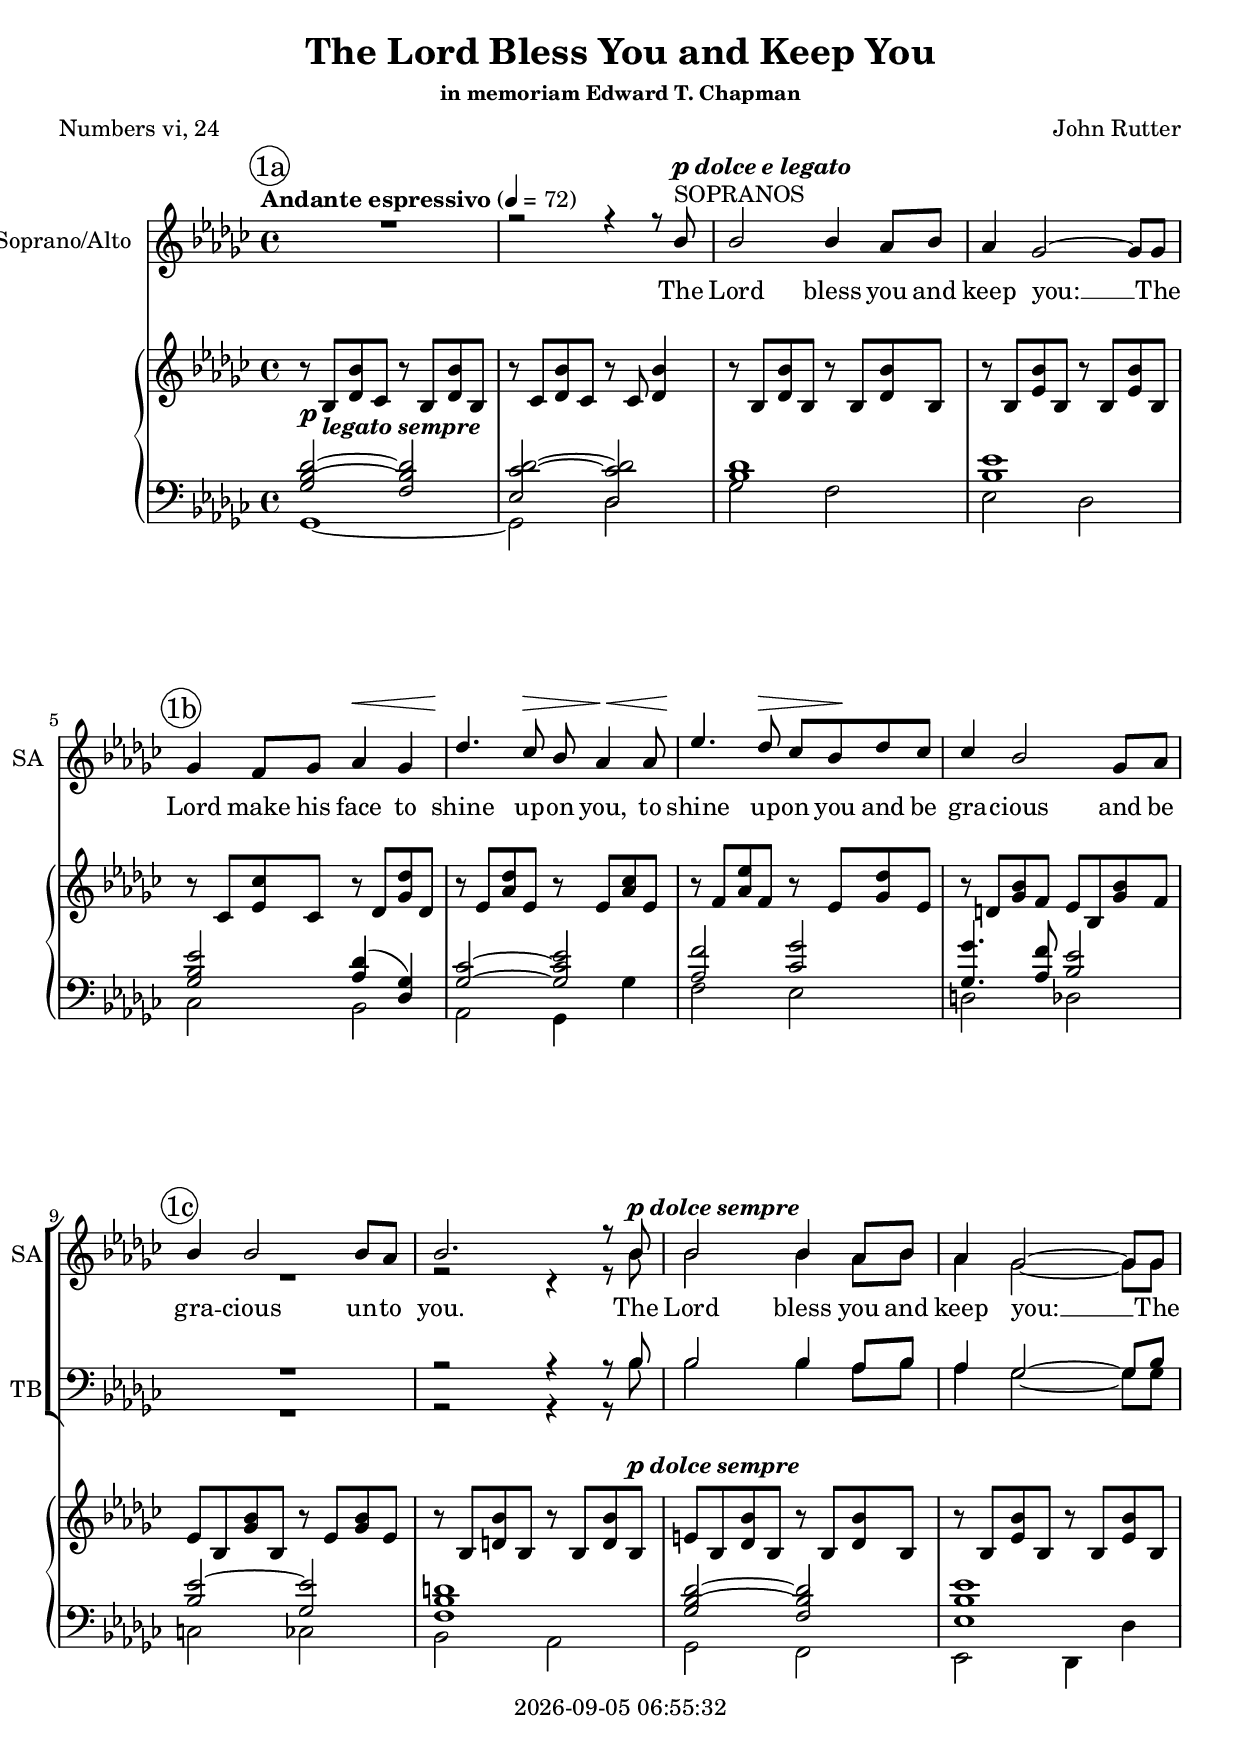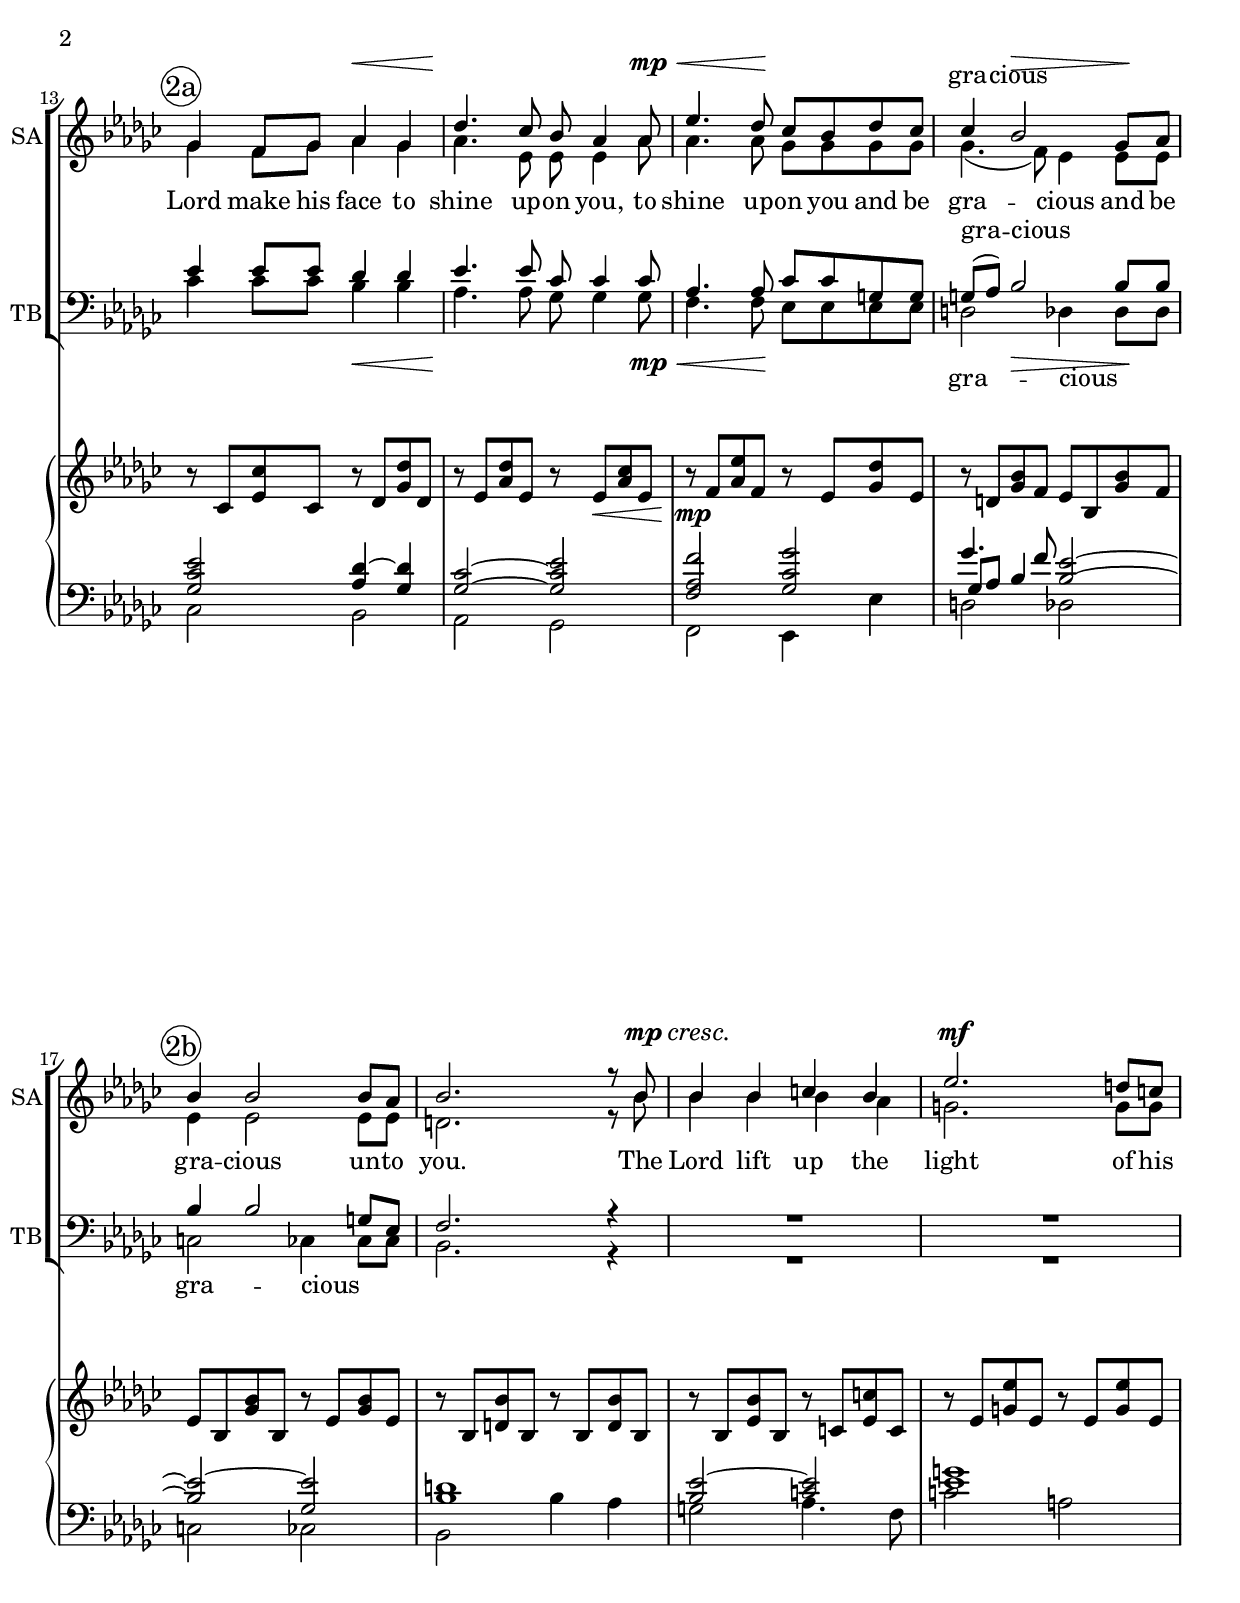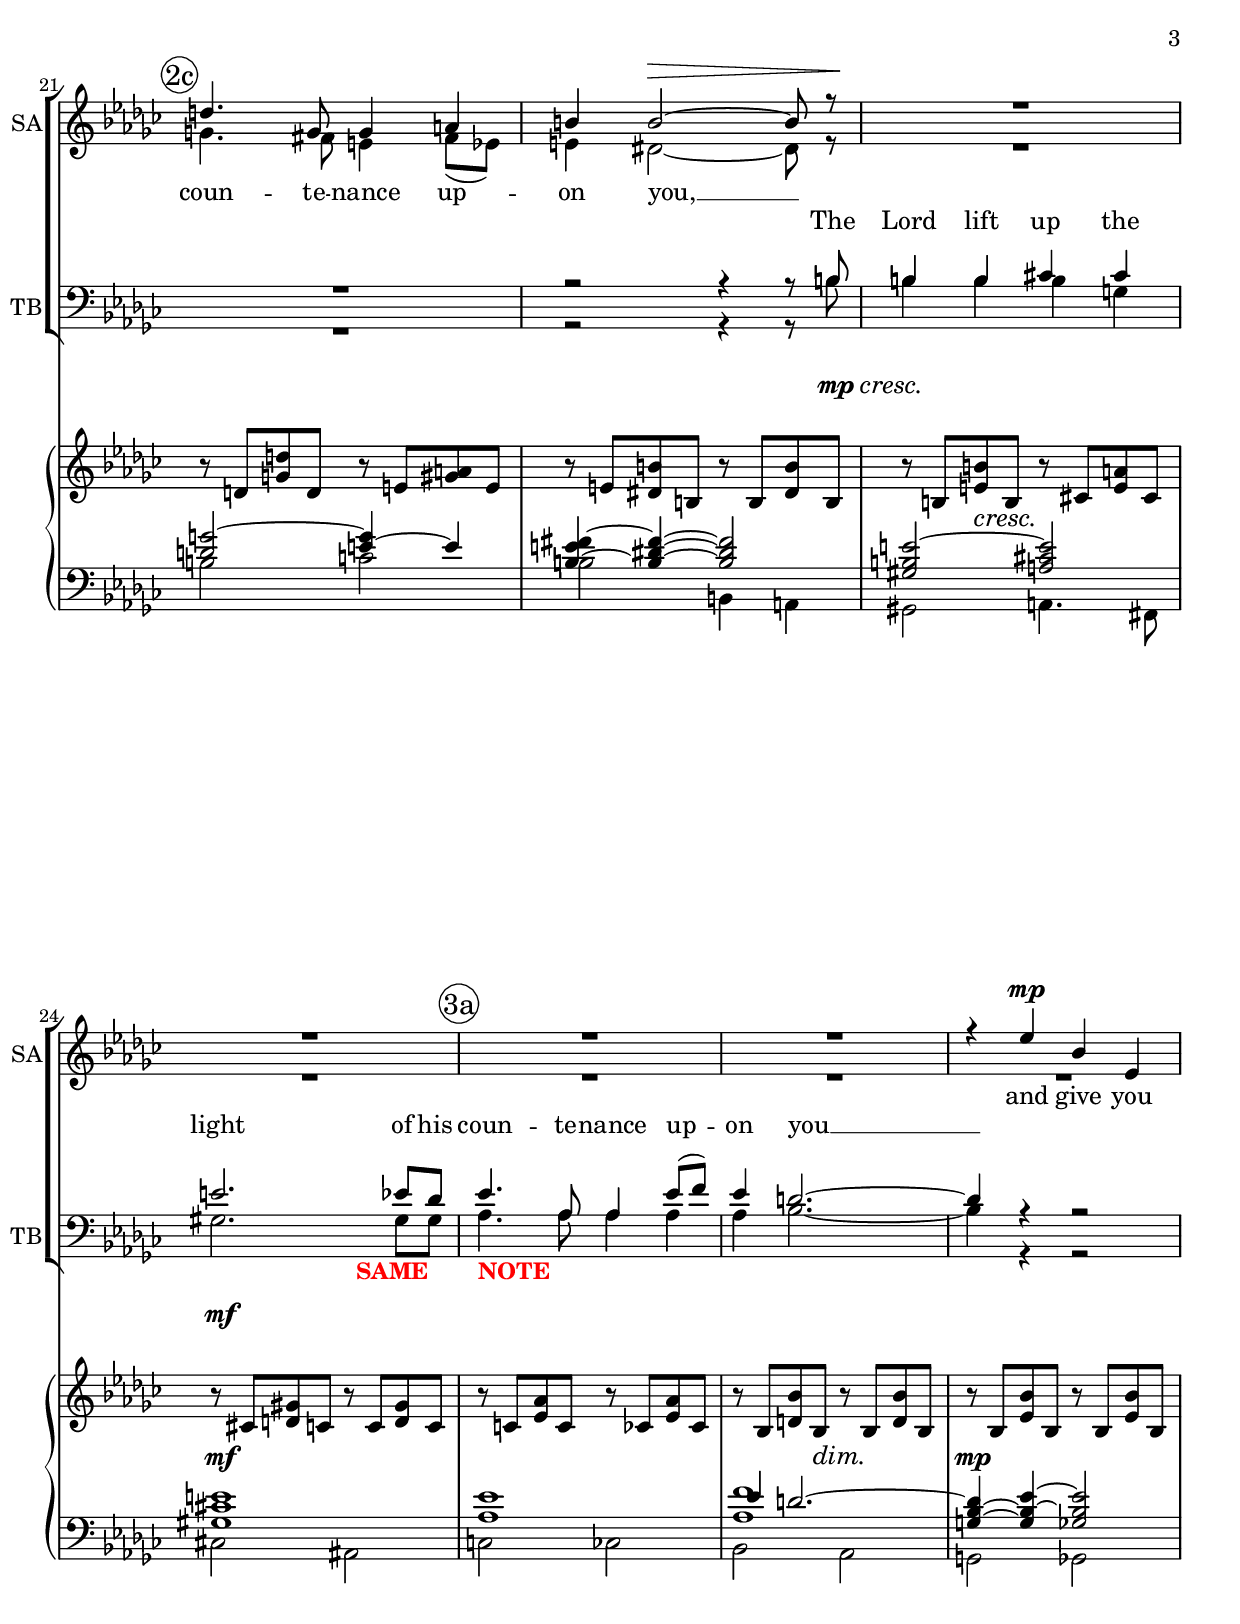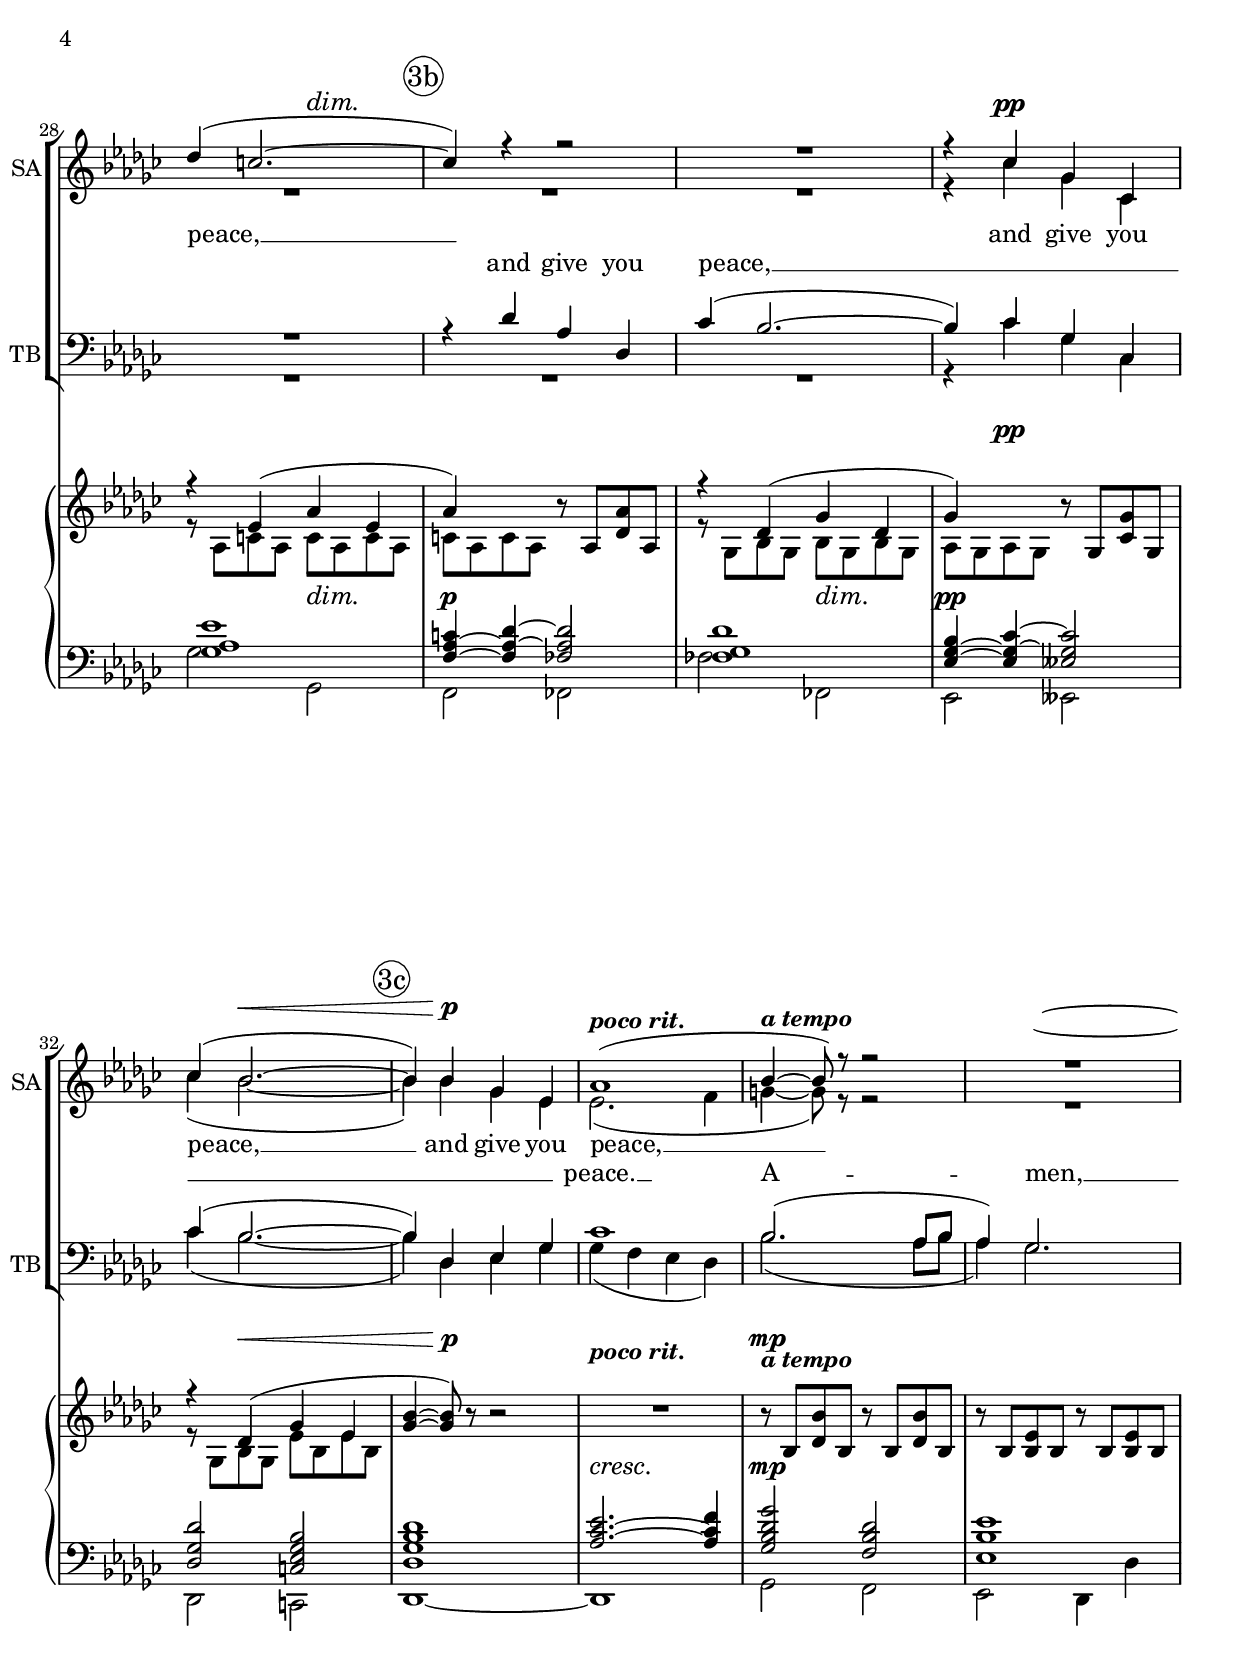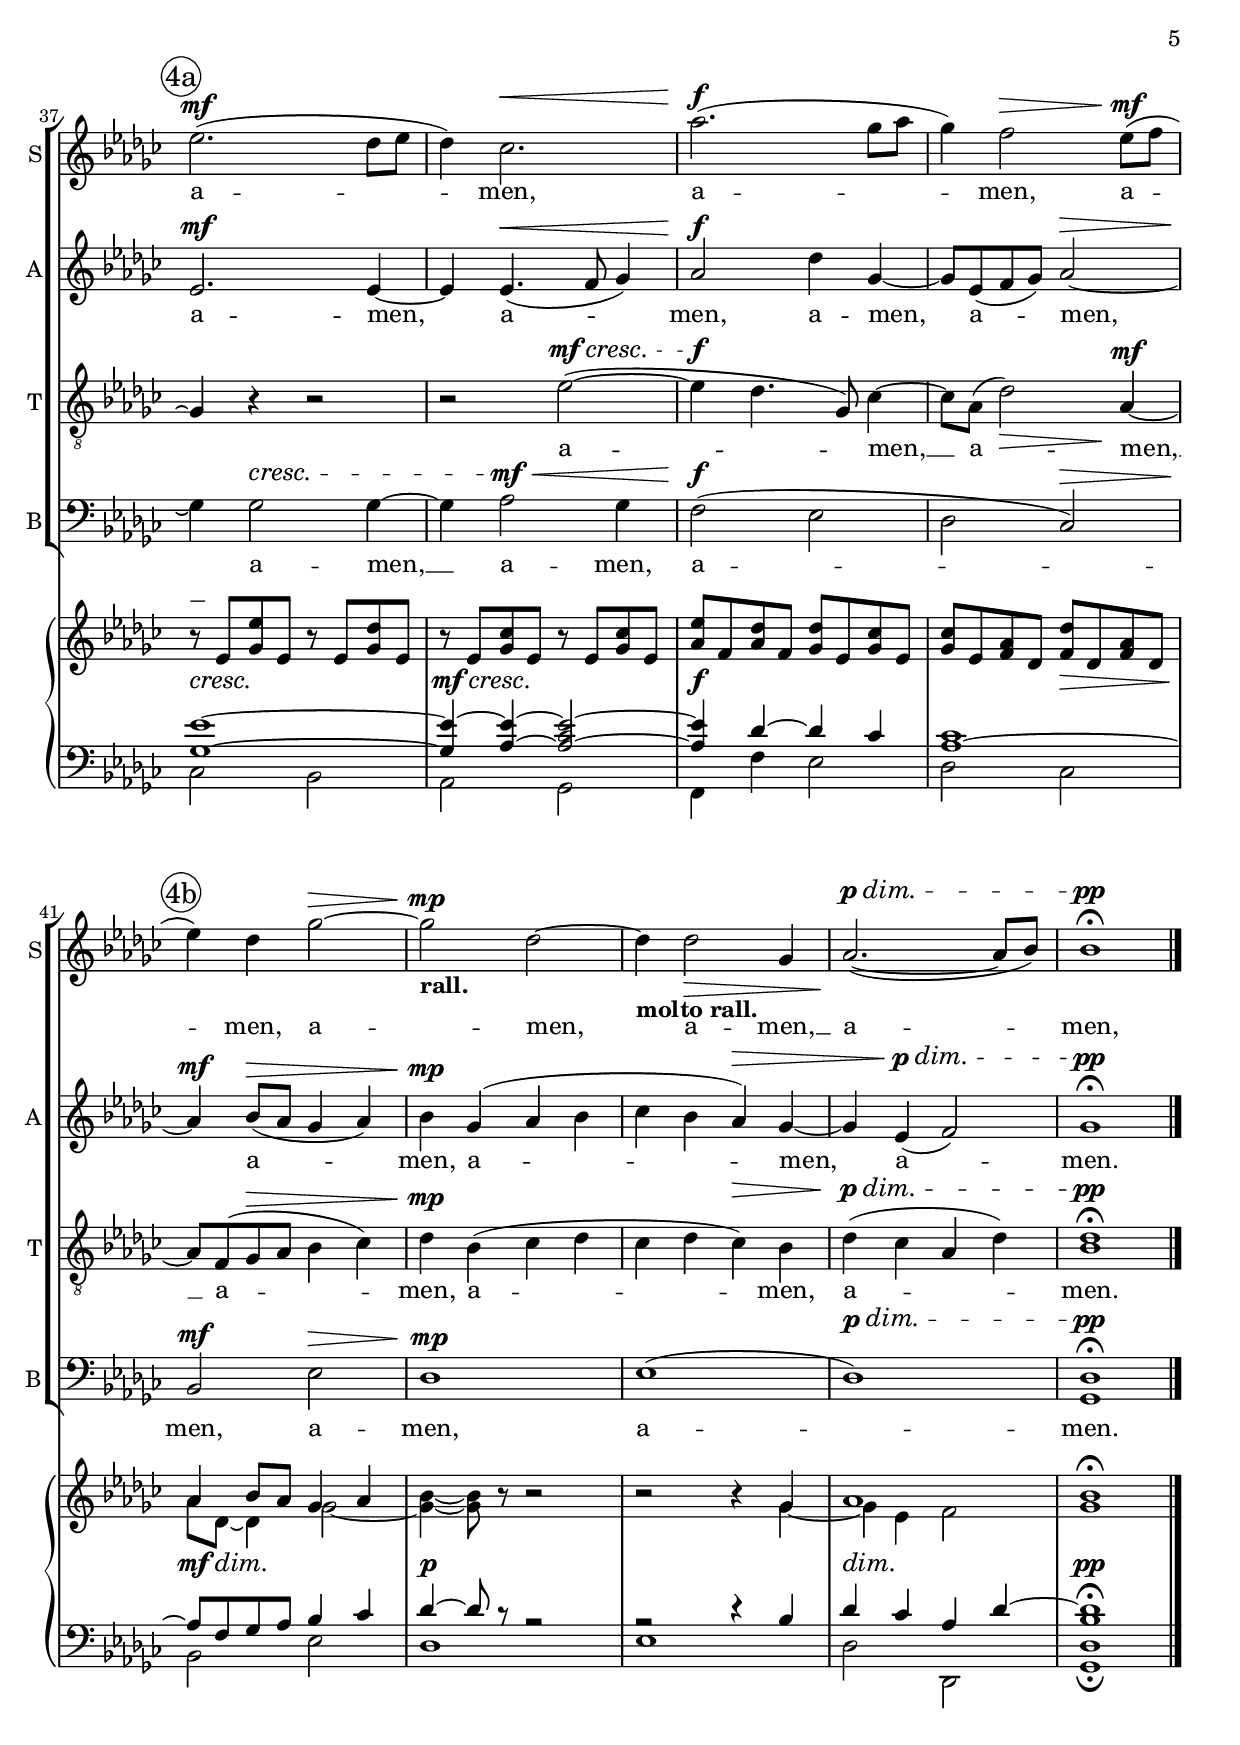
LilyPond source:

\version "2.20.2"

\include "articulate.ly"

today = #(strftime "%Y-%m-%d %H:%M:%S" (localtime (current-time)))

\header {
% centered at top
%  dedication  = "dedication"
  title       = "The Lord Bless You and Keep You"
%  subtitle    = "subtitle"
  subsubtitle = "in memoriam Edward T. Chapman"
%  instrument  = "instrument"
  
% arrangement of following lines:
%
%  poet    composer
%  meter   arranger
%  piece       opus

  composer    = "John Rutter"
%  arranger    = "arranger"
%  opus        = "opus"

  poet        = "Numbers vi, 24"
%  meter       = "meter"
%  piece       = "piece"

% centered at bottom
% tagline     = "tagline" % default lilypond version
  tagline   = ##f
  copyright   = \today
}

% #(set-global-staff-size 17)

% \paper {
%   #(set-paper-size "a4")
%   line-width = 180\mm
%   left-margin = 20\mm
%   bottom-margin = 10\mm
%   top-margin = 10\mm
% }

global = {
  \key ges \major
  \time 4/4
}

TempoTrack = {
  \tempo "Andante espressivo" 4=72
  s1*33
  \set Score.tempoHideNote = ##t
  \tempo 4=69 s1-\markup \bold \upright "poco rit." % 3c+
  \tempo 4=72 s1-\markup \bold \upright "a tempo"
  s1*6
  \tempo 4=59 s1-\markup \bold \upright rall. % 4b++
  \tempo 4=51 s1-\markup \bold \upright "molto rall."
  s1
}

RehearsalTrack = {
%  \set Score.currentBarNumber = #5
  \mark \markup { \circle "1a" } s1*4
  \mark \markup { \circle "1b" } s1*4
  \mark \markup { \circle "1c" } s1*4
  \mark \markup { \circle "2a" } s1*4
  \mark \markup { \circle "2b" } s1*4
  \mark \markup { \circle "2c" } s1*4
  \mark \markup { \circle "3a" } s1*4
  \mark \markup { \circle "3b" } s1*4
  \mark \markup { \circle "3c" } s1*4
  \mark \markup { \circle "4a" } s1*4
  \mark \markup { \circle "4b" } s1*5
}

sopranoJoint = \relative {
  \global
  \voiceOne
  R1
  r2 r4 r8 bes'^\markup SOPRANOS
  bes2 bes4 aes8 bes
  aes4 ges2~8 ges
  ges4 f8 ges aes4 ges % 1b
  des'4. ces8 bes aes4 aes8
  ees'4. des8 ces bes des ces
  ces4 bes2 ges8 aes
  bes4 bes2 bes8 aes % 1c
  bes2. r8 bes8
  bes2 bes4 aes8 bes
  aes4 ges2~8 ges
  ges4 f8 ges aes4 ges % 2a
  des'4. ces8 bes aes4 aes8
  ees'4. des8 ces bes des ces
  ces4 bes2 ges8 aes
  bes4 bes2 bes8 aes % 2b
  bes2. r8 bes
  bes4 bes c bes
  ees2. d8 c
  d4. g,8 g4 a % 2c
  b4 b2~8 r
  R1
  R1
  R1 % 3a
  R1
  r4 ees bes ees,
  des'4( c2.~
  c4) r r2 % 3b
  R1
  r4 ces ges ces,
  ces'4(bes2.~
  bes4) bes ges ees % 3c
  aes1(
  bes4~8) r r2
  R1 \break
}

sopranoSingle = \relative {
  \global
  R1*36 \break
  ees''2.^\mf( des8 ees % 4a
  des4) ces2.^\<
  aes'2.^\f(ges8 aes
  ges4) f2^\> ees8^\mf(f
  ees4) des4 ges2~^\> % 4b
  ges2^\mp des2~
  des4 des2\> ges,4
  aes2.^\p^\dim~(aes8 bes)
  bes1\fermata^\pp
}

sopranoAll = \relative {
  \global
  R1
  r2 r4 r8 bes'^\p
  bes2 bes4 aes8 bes
  aes4 ges2~8 ges
  ges4 f8 ges aes4 ges % 1b
  des'4. ces8 bes aes4 aes8
  ees'4. des8 ces bes des ces
  ces4 bes2 ges8 aes
  bes4 bes2 bes8 aes % 1c
  bes2. r8 bes8
  bes2 bes4 aes8 bes
  aes4 ges2~8 ges
  ges4 f8 ges aes4 ges % 2a
  des'4. ces8 bes aes4 aes8
  ees'4. des8 ces bes des ces
  ces4 bes2 ges8 aes
  bes4 bes2 bes8 aes % 2b
  bes2. r8 bes
  bes4 bes c bes
  ees2. d8 c
  d4. g,8 g4 a % 2c
  b4 b2~8 r
  R1
  R1
  R1 % 3a
  R1
  r4 ees bes ees,
  des'4( c2.~
  c4) r r2 % 3b
  R1
  r4 ces ges ces,
  ces'4(bes2.~
  bes4) bes ges ees % 3c
  aes1(
  bes4~8) r r2
  R1 \break
  ees2.^\mf( des8 ees % 4a
  des4) ces2.^\<
  aes'2.^\f(ges8 aes
  ges4) f2^\> ees8^\mf(f
  ees4) des4 ges2~^\> % 4b
  ges2^\mp des2~
  des4 des2\> ges,4
  aes2.^\p^\dim~(aes8 bes)
  bes1\fermata^\pp
  \bar "|."
}

dynamicsSop = {
  \override DynamicTextSpanner.style = #'none
}

wordsSopJoint = \lyricmode {
  The Lord bless you and keep you: __
  The Lord make his face to shine up -- on you,
  to shine up -- on you and be gra -- cious
  and be gra -- cious un -- to you.

  The Lord bless you and keep you: __
  The Lord make his face to shine up -- on you,
  to shine up -- on you and be \set associatedVoice = "altojoint" gra -- cious \set associatedVoice = "sopranojoint"
  and be gra -- cious un -- to you.

  The Lord lift up the light
  of his coun -- te -- nance up -- on you, __

  and give you peace, __
  and give you peace, __
  and give you peace, __
}

wordsSopSingle = \lyricmode {
  a -- men,
  a -- men,
  a -- men,
  a -- men,
  a -- men, __
  a -- men,
}

wordsSopAbove = \lyricmode {
  _ _ _ _ _ _ _ _ _ _
  _ _ _ _ _ _ _ _ _ _
  _ _ _ _ _ _ _ _ _ _
  _ _ _ _ _ _ _ _ _ _
  _ _ _ _ _ _ _ _ _ _
  _ _ _ _ _ _ _
  gra -- cious
}

wordsSopMidi = \lyricmode {
  "The " "Lord " "bless " "you " "and " "keep " "you: " 
  "\nThe " "Lord " "make " "his " "face " "to " "shine " up "on " "you, "
  "\nto " "shine " up "on " "you " "and " "be " gra "cious "
  "\nand " "be " gra "cious " un "to " "you. "

  "\nThe " "Lord " "bless " "you " "and " "keep " "you: " 
  "\nThe " "Lord " "make " "his " "face " "to " "shine " up "on " "you, "
  "\nto " "shine " up "on " "you " "and " "be " gra "cious "
  "\nand " "be " gra "cious " un "to " "you. "

  "\nThe " "Lord " "lift " "up " "the " "light "
  "\nof " "his " coun te "nance " up "on " "you, " 

  "\nand " "give " "you " "peace, " 
  "\nand " "give " "you " "peace, " 
  "\nand " "give " "you " "peace, " 

  "\na" "men, "
  "\na" "men, "
  "\na" "men, "
  "\na" "men, "
  "\na" "men, " 
  "\na" "men. "
}

altoJoint = \relative {
  \global
  \voiceTwo
  s1*8
  R1 % 1c
  r2 r4 r8 bes'
  bes2 bes4 aes8 bes
  aes4 ges2~8 ges
  ges4 f8 ges aes4 ges % 2a
  aes4. ees8 ees ees4 aes8
  aes4. aes8 ges8 ges ges ges
  ges4.(f8)ees4 ees8 ees
  ees4 ees2 ees8 ees % 2b
  d2. r8 bes'
  bes4 bes bes aes
  g2. g8 g
  g4. fis8 e4 fis8(ees) % 2c
  e4 dis2~8 r
  R1
  R1
  R1 % 3a
  R1
  R1
  R1
  R1 % 3b
  R1
  r4 ces' ges ces,
  ces'4(bes2.~
  bes4) bes ges ees % 3c
  ees2.(f4
  g4~8) r8 r2
  R1
  s1*9
  \bar "|."
}

altoSingle = \relative {
  \global
  R1*36
  ees'2.^\mf ees4~ % 4a
  ees4 ees4.^\<(f8 ges4)
  aes2^\f des4 ges,~
  ges8 ees(f ges) aes2~^\>
  aes4^\mf bes8^\>(aes ges4 aes) % 4b
  bes4^\mp ges(aes bes
  ces4 bes aes^\>) ges~
  ges4 ees^\p^\dim(f2)
  ges1\fermata^\pp
}

altoAll = \relative {
  \global
  \voiceTwo
  s1*8
  R1 % 1c
  r2 r4 r8 bes'
  bes2 bes4 aes8 bes
  aes4 ges2~8 ges
  ges4 f8 ges aes4 ges % 2a
  aes4. ees8 ees ees4 aes8
  aes4. aes8 ges8 ges ges ges
  ges4.(f8)ees4 ees8 ees
  ees4 ees2 ees8 ees % 2b
  d2. r8 bes'
  bes4 bes bes aes
  g2. g8 g
  g4. fis8 e4 fis8(ees) % 2c
  e4 dis2~8 r
  R1
  R1
  R1 % 3a
  R1
  R1
  R1
  R1 % 3b
  R1
  r4 ces' ges ces,
  ces'4(bes2.~
  bes4) bes ges ees % 3c
  ees2.(f4
  g4~8) r8 r2
  R1
  ees'2.^\mf ees4~ % 4a
  ees4 ees4.^\<(f8 ges4)
  aes2^\f des4 ges,~
  ges8 ees(f ges) aes2~^\>
  aes4^\mf bes8^\>(aes ges4 aes) % 4b
  bes4^\mp ges(aes bes
  ces4 bes aes^\>) ges~
  ges4 ees^\p^\dim(f2)
  ges1\fermata^\pp
  \bar "|."
}

dynamicsAlto = {
  \override DynamicTextSpanner.style = #'none
}

wordsAltoSingle = \lyricmode {
  a -- men,
  a -- men,
  a -- men,
  a -- men,
  a -- men,
  a -- men,
  a -- men.
}

wordsAltoMidi = \lyricmode {
  "The " "Lord " "bless " "you " "and " "keep " "you: " 
  "\nThe " "Lord " "make " "his " "face " "to " "shine " up "on " "you, "
  "\nto " "shine " up "on " "you " "and " "be " gra "cious "
  "\nand " "be " gra "cious " un "to " "you. "

  "\nThe " "Lord " "lift " "up " "the " "light "
  "\nof " "his " coun te "nance " up "on " "you, " 

  "\nand " "give " "you " "peace, " 
  "\nand " "give " "you " "peace, " 
  "\na" "men, "
  "\na" "men, "
  "\na" "men, "
  "\na" "men, "
  "\na" "men, "
  "\na" "men, "
  "\na" "men. "
}

dynamicsWomen = {
  \override DynamicTextSpanner.style = #'none
  s1
  s2. s8 s^\markup \bold \italic {\dynamic p dolce e legato}
  s1
  s1
  s2 s\< % 1b
  s4.\! s4\> s4.\<
  s4.\! s4\> s4.\!
  s1
  s1 % 1c
  s2. s8 s-\markup \bold \italic {\dynamic p dolce sempre}
  s1
  s1
  s2 s\< % 2a
  s2.\! s8 s\mp\<
  s4. s8\! s2
  s4 s2\> s4\!
  s1 % 2b
  s2. s8 s\mp\cresc
  s1
  s1\mf
  s1 % 2c
  s4 s2\> s8 s\!
  s1
  s1
  s1 % 3a
  s1
  s4 s2.\mp
  s2 s\dim
  s1 % 3b
  s1
  s4 s2.\pp
  s4 s2.\<
  s4 s2.\p % 3c
  s1-\markup \bold \italic {poco rit.}
  s1-\markup \bold {a tempo}
  s1
}

tenorJoint = \relative {
  \global
  \voiceOne
  R1*9
  r2 r4 r8 bes % 1c+
  bes2 bes4 aes8 bes
  aes4 ges2~8 bes
  ees4 ees8 ees des4 des % 2a
  ees4. ees8 ces8 ces4 ces8
  aes4. aes8 ces ces g g
  g8(aes) bes2 bes8 bes
  bes4 bes2 g8 ees % 2b
  f2. r4
  R1
  R1
  R1 % 2c
  r2 r4 r8 b
  b4 b cis cis
  e2. ees8 des
  ees4. aes,8 aes4 ees'8(f) % 3a
  ees4 d2.~
  d4 r r2
  R1
  r4 des aes des, % 3b
  ces'4(bes2.~
  bes4) ces ges ces,
  ces'4(bes2.~
  bes4) des, ees ges % 3c
  ces1
  bes2.(aes8 bes
  aes4) ges2.~
  \change Staff = tenorsingle
  ges4\repeatTie s2.
  s1*8
  \bar "|."
}

tenorSingle = \relative {
  \global
  R1*36
  s4 r r2
  r2 ees'^\mf^\cresc~(
  ees4^\f des4. ges,8) ces4~
  ces8 aes(des2\>) aes4^\mf~
  aes8 f(ges^\> aes bes4 ces) % 4b
  des4^\mp bes(ces des
  ces4 des ces^\>) bes
  des4^\p^\dim(ces aes des)
  <bes des>1\fermata^\pp
  \bar "|."
}

tenorAll = \relative {
  \global
  \voiceOne
  R1*9
  r2 r4 r8 bes % 1c+
  bes2 bes4 aes8 bes
  aes4 ges2~8 bes
  ees4 ees8 ees des4 des % 2a
  ees4. ees8 ces8 ces4 ces8
  aes4. aes8 ces ces g g
  g8(aes) bes2 bes8 bes
  bes4 bes2 g8 ees % 2b
  f2. r4
  R1
  R1
  R1 % 2c
  r2 r4 r8 b
  b4 b cis cis
  e2. ees8 des
  ees4. aes,8 aes4 ees'8(f) % 3a
  ees4 d2.~
  d4 r r2
  R1
  r4 des aes des, % 3b
  ces'4(bes2.~
  bes4) ces ges ces,
  ces'4(bes2.~
  bes4) des, ees ges % 3c
  ces1
  bes2.(aes8 bes
  aes4) ges2.~
  ges4 r r2 % 4a
  r2 ees'^\mf^\cresc~(
  ees4^\f des4. ges,8) ces4~
  ces8 aes(des2\>) aes4^\mf~
  aes8 f(ges^\> aes bes4 ces) % 4b
  des4^\mp bes(ces des
  ces4 des ces^\>) bes
  des4^\p^\dim(ces aes des)
  <bes des>1\fermata^\pp
  \bar "|."
}

dynamicsTenor = {
  \override DynamicTextSpanner.style = #'none
}

wordsTenorAbove = \lyricmode {
  _ _ _ _ _ _ _ _ _ _
  _ _ _ _ _ _ _ _ _ _
  _ _ _ _
  gra -- cious
  _ _ _ _ _ _ _
  The Lord lift up the light of his coun -- te -- nance up -- on you __
  and give you peace, __
  _ _ _ _ _ _ _
  peace. __
  A -- men, __
}

wordsTenor = \lyricmode {
  a -- men, __
  a -- men, __
  a -- men,
  a -- men,
  a -- men.
}

wordsTenorMidi = \lyricmode {
  "The " "Lord " "bless " "you " "and " "keep " "you: " 
  "\nThe " "Lord " "make " "his " "face " "to " "shine " up "on " "you, "
  "\nto " "shine " up "on " "you " "and " "be " gra "cious "
  "\nand " "be " gra "cious " un "to " "you. "

  "\nThe " "Lord " "lift " "up " "the " "light "
  "\nof " "his " coun te "nance " up "on " "you, " 

  "\nand " "give " "you " "peace, " 
  "\nand " "give " "you " "peace, " 
  "\nand " "give " "you " "peace, " 
  "\na" "men, " 
  "\na" "men, " 
  "\na" "men, "
  "\na" "men, "
  "\na" "men, "
  "\na" "men. "
}

bassJoint = \relative {
  \global
  \voiceTwo
  R1*9
  r2 r4 r8 bes % 1c+
  bes2 bes4 aes8 bes
  aes4 ges2~8 ges
  ces4 ces8 ces bes4 bes % 2a
  aes4. aes8 ges ges4 ges8
  f4. f8 ees8 ees ees ees
  d2 des4 des8 des
  c2 ces4 ces8 ces % 2b
  bes2. r4
  R1
  R1
  R1 % 2c
  r2 r4 r8 b'
  b4 b b g
  gis2. gis8 gis_\markup \bold \right-align {\with-color #red "SAME"}
  aes4._\markup \bold \left-align \with-color #red "NOTE" aes8 aes4 aes % 3a
  aes4 bes2.~
  bes4 r r2
  R1
  R1 % 3b
  R1
  r4 ces ges ces,
  ces'4(bes2.~
  bes4) des, ees ges % 3c
  ges4(f ees des)
  bes'2.(aes8 bes
  aes4) ges2.~ \change Staff = basssingle
  ges4\repeatTie s2.
  s1*8
  \bar "|."
}

bassSingle = \relative {
  \global
  R1*36
  s4 ges2^\cresc ges4~ % 4a
  ges4 aes2^\mf^\< ges4
  f2^\f( ees
  des2 ces^\>)
  bes2^\mf ees^\> % 4b
  des1^\mp
  ees1(
  des1^\p^\dim)
  <ges, des'>1\fermata^\pp
  \bar "|."
}

bassAll = \relative {
  \global
  \voiceTwo
  R1*9
  r2 r4 r8 bes % 1c+
  bes2 bes4 aes8 bes
  aes4 ges2~8 ges
  ces4 ces8 ces bes4 bes % 2a
  aes4. aes8 ges ges4 ges8
  f4. f8 ees8 ees ees ees
  d2 des4 des8 des
  c2 ces4 ces8 ces % 2b
  bes2. r4
  R1
  R1
  R1 % 2c
  r2 r4 r8 b'
  b4 b b g
  gis2. gis8 gis
  aes4. aes8 aes4 aes % 3a
  aes4 bes2.~
  bes4 r r2
  R1
  R1 % 3b
  R1
  r4 ces ges ces,
  ces'4(bes2.~
  bes4) des, ees ges % 3c
  ges4(f ees des)
  bes'2.(aes8 bes
  aes4) aes2.~
  aes4 ges2^\cresc ges4~ % 4a
  ges4 aes2^\mf^\< ges4
  f2^\f( ees
  des2 ces^\>)
  bes2^\mf ees^\> % 4b
  des1^\mp
  ees1(
  des1^\p^\dim)
  <ges, des'>1\fermata^\pp
  \bar "|."
}

dynamicsBass = {
  \override DynamicTextSpanner.style = #'none
}

wordsBass = \lyricmode {
  _ _ _ _ _ _ _ _ _ _
  _ _ _ _ _ _ _ _ _ _
  _ _ _ _
  gra -- cious
  _ _
  gra -- cious
  _ _ _
}

wordsBassSingle = \lyricmode {
  a -- men, __
  a -- men,
  a -- men,
  a -- men,
  a -- men.
}

wordsBassMidi = \lyricmode {
  "The " "Lord " "bless " "you " "and " "keep " "you: " 
  "\nThe " "Lord " "make " "his " "face " "to " "shine " up "on " "you, "
  "\nto " "shine " up "on " "you " "and " "be " gra "cious "
  "\nand " "be " gra "cious " un "to " "you. "

  "\nThe " "Lord " "lift " "up " "the " "light "
  "\nof " "his " coun te "nance " up "on " "you, " 

  "\nand " "give " "you " "peace, " 
  "\nand " "give " "you " "peace, " 
  "\na" "men, " 
  "\na" "men, " 
  "\na" "men, "
  "\na" "men, "
  "\na" "men, "
  "\na" "men. "
}

dynamicsMen = {
  \override DynamicTextSpanner.style = #'none
  s1*9
  s2. s8 s-\markup \bold \italic {\dynamic p dolce sempre} % 1c+
  s1
  s1
  s2 s\< % 2a
  s2.\! s8 s\mp\<
  s4. s8\! s2
  s4 s2\> s4\!
  s1 % 2b
  s1
  s1
  s1
  s1 % 2c
  s2. s8 s\mp\cresc
  s1
  s1\mf
  s1 % 3a
  s1
  s1
  s1
  s1 % 3b
  s1
  s4 s2.\pp
  s4 s2.\<
  s4 s2.\p % 3c
  s1-\markup \bold \italic {poco rit.}
  s1\mp-\markup \bold {a tempo}
  s1
}

pianoRH = \relative {
  \global
  r8 bes <des bes'> ces r bes q bes
  r8 ces q ces r ces q4
  r8 bes q bes r bes q bes
  r8 bes <ees bes'> bes r bes q bes
  r8 ces <ees ces'> ces r des <ges des'> des % 1b
  r8 ees <aes des> ees r ees <aes ces> ees
  r8 f <aes ees'> f r ees <ges des'> ees
  r8 d <ges bes> f ees bes <ges' bes> f
  ees8 bes <ges' bes> bes, r ees q ees % 1c
  r8 bes <d bes'> bes r bes q bes
  e8 bes <des bes'> bes r bes q bes
  r8 bes <ees bes'> bes r bes q bes
  r8 ces <ees ces'> ces r des <ges des'> des % 2a
  r8 ees <aes des> ees r ees <aes ces> ees
  r8 f <aes ees'> f r ees <ges des'> ees
  r8 d <ges bes> f ees bes q f'
  ees8 bes q bes r ees q ees % 2b
  r8 bes <d bes'> bes r bes q bes
  r8 bes <ees bes'> bes r c <ees c'> c
  r8 ees <g ees'> ees r ees q ees
  r8 d <g d'> d r e <gis a> e % 2c
  r8 e <dis b'> b r b q b
  r8 b <e b'> b r cis <e a> cis
  r8 cis <d gis> c r c q c
  r8 c <ees aes> c r ces q ces % 3a
  r8 bes <d bes'> bes r bes q bes
  r bes <ees bes'> bes r bes q bes
  s1
  s2 r8 aes <des aes'> aes % 3b
  s1
  s2 r8 ges <ces ges'> ges
  s1
  s4. r8 r2 % 3c
  R1
  r8 bes <des bes'> bes r bes q bes
  r8 bes <ees bes> bes r bes q bes
  r8 ees <ges ees'> ees r ees <ges des'> ees % 4a
  r8 ees <ges ces> ees r ees q ees
  <aes ees'>8 f <aes des> f <ges des'> ees <ges ces> ees
  <ges ces>8 ees <f aes> des <f des'> des <f aes> des
  s1 % 4b
  s4. r8 r2
  r2 r4 s
  s1
  <ges bes>1\fermata
  \bar "|."
}

pianoRHone = \relative {
  \global
  \voiceOne
  s1*24
  s1 % 3a
  s1
  s1
  r4 ees'( aes ees
  aes4) s2. % 3b
  r4 des,(ges des
  ges4) s2.
  r4 des(ges ees
  <ges bes>4~q8) s8 s2
  s1*3
  s1*4
  aes4 bes8 aes ges4 aes % 4b
  s1
  s2. ges4
  aes1
  s1
  \bar "|."
}

pianoRHtwo = \relative {
  \global
  \voiceTwo
  s1*24
  s1 % 3a
  s1
  s1
  r8 aes c aes c aes c aes
  c8 aes c aes s2 % 3b
  r8 ges bes ges bes ges bes ges
  aes ges aes ges s2
  r8 ges bes ges ees' bes ees bes
  s1*4
  s1*4
  aes'8 des,~4 ges2~ % 4b
  <ges bes>4~8 s8 s2
  s2. ges4~
  ges4 ees f2
  s1
  \bar "|."
}

dynamicsPiano = {
  \override DynamicTextSpanner.style = #'none
  s8\p s-\markup \italic \bold "legato sempre" s2.
  s1*12
  s2 s8 s4.\< % 2a+
  s1\mp
  s1*7
  s4 s2.\cresc % 2c++
  s1\mf
  s1 % 3a
  s4. s8\dim s2
  s1\mp
  s2 s\dim
  s1\p % 3b
  s2 s\dim
  s1\pp
  s1
  s1 % 3c
  s1\cresc
  s1\mp
  s1
  s1\cresc % 4a
  s1\mf\cresc
  s1\f
  s2 s\>
  s1\mf\dim % 4b
  s1\p
  s1
  s1\dim
  s1\pp
}

pianoLHone = \relative {
  \global
  \voiceOne
  <ges bes des>2~ <f bes des>
  <ees ces' des>2~<des ces' des>
  <bes' des>1
  <bes ees>1
  <ges bes ees>2 <aes des>4(<ges des>) % 1b
  <ges ces>2~<ges ces ees>
  <aes f'>2 <ces ges'>
  <ges ges'>4. <aes f'>8 <bes ees>2
  q2~<ges ees'> % 1c
  <f bes d>1
  <ges bes des>2~<f bes des>
  <ees bes' ees>1
  <ges ces ees>2 <aes des>4~<ges des'> % 2a
  <ges ces>2~<ges ces ees>
  <f aes f'>2 <ges ces ges'>
  << {ges'4. f8} \new Voice {\voiceThree ges,8 aes bes4} >> <bes ees>2~
  q2~<ges ees'> % 2b
  <bes d>1
  <bes ees>2~<c ees>
  <ees g>1
  <d g>2~<e g>4~ e % 2c
  <b e fis>4~<b dis fis>~q2
  <gis b e>2~<a cis e>
  <gis cis e>1
  <aes ees'>1 % 3a
  << {<aes f'>1 s1} \new Voice {\voiceThree ees'4 d2.~ <g, bes d>4~<g bes ees>~<ges bes ees>2} >> % 2 bars
  <ges aes ees'>1
  <f aes c>4~<f aes des>~<fes aes des>2 % 3b
  <fes ges des'>1
  <ees ges bes>4~<ees ges ces>~<eeses ges ces>2
  <des ges des'>2 <c ees ges bes>
  <des ges bes des>1 % 3c
  <aes' ces ees>2.~<aes ces f>4
  <ges bes des ges>2 <f bes des>
  <ees bes' ees>1
  <ges ees'>1~ % 4a
  q4~<aes ees'>~<aes ces ees>2~
  <aes ees'>4 des~des ces
  <aes ces>1~
  aes8 f ges aes bes4 ces % 4b
  des4~8 r r2
  r2 r4 bes
  des4 ces aes des~
  <des, bes' des>1\fermata
  \bar "|."
}

pianoLHtwo = \relative {
  \global
  \voiceTwo
  ges,1~
  ges2 des'
  ges2 f
  ees2 des
  ces2 bes % 1b
  aes2 ges4 ges'
  f2 ees
  d2 des
  c2 ces % 1c
  bes2 aes
  ges2 f
  ees2 des4 des'
  ces2 bes % 2a
  aes2 ges
  f2 ees4 ees'
  d2 des
  c2 ces % 2b
  bes2 bes'4 aes
  g2 aes4. f8
  c'2 a
  b2 c % 2c
  b2 b,4 a
  gis2 a4. fis8
  cis'2 ais
  c2 ces % 3a
  bes2 aes
  g2 ges
  ges'2 ges,
  f2 fes % 3b
  fes'2 fes,
  ees2 eeses
  des2 c
  des1~ % 3c
  des1
  ges2 f
  ees2 des4 des'
  ces2 bes % 4a
  aes2 ges
  f4 f' ees2
  des2 ces
  bes2 % 4b
  ees
  des1
  ees1
  des2 des,
  ges1\fermata
  \bar "|."
}

\book {
  \bookOutputSuffix "single"
  \score {
%   \articulate
    <<
      <<
        \new ChoirStaff <<
                                % Single soprano staff
          \new Dynamics \dynamicsSop
          \new Staff \with { instrumentName = #"Soprano" shortInstrumentName = #"S" } <<
            \new Voice \TempoTrack
            \new Voice \RehearsalTrack
            \new Voice = sopranosingle \sopranoSingle
            \new Lyrics \lyricsto sopranosingle \wordsSopSingle
          >>
                                % Single alto staff
          \new Dynamics \dynamicsAlto
          \new Staff \with { instrumentName = #"Alto" shortInstrumentName = #"A" } <<
            \new Voice = "alto" \altoSingle
            \new Lyrics \lyricsto "alto" \wordsAltoSingle
          >>
                                % Single tenor staff
          \new Dynamics \dynamicsTenor
          \new Staff = tenorsingle
              \with { instrumentName = #"Tenor" shortInstrumentName = #"T" } <<
            \clef "treble_8"
            \new Voice = "tenor" \tenorSingle
            \new Lyrics \lyricsto "tenor" \wordsTenor
          >>
                                % Single bass staff
          \new Dynamics \dynamicsBass
          \new Staff = basssingle
              \with { instrumentName = #"Bass" shortInstrumentName = #"B" } <<
            \clef "bass"
            \new Voice = "bass" \bassSingle
            \new Lyrics \lyricsto "bass" \wordsBassSingle
          >>
                                % Joint soprano/alto staff
          \new Dynamics \dynamicsWomen
          \new Lyrics = sopabove
          \new Staff \with { instrumentName = #"Soprano/Alto" shortInstrumentName = #"SA" } <<
            \new Voice \RehearsalTrack
            \new Voice = "sopranojoint" \sopranoJoint
            \new Voice = "altojoint"    \altoJoint
            \new Lyrics \lyricsto "sopranojoint" \wordsSopJoint
          >>
          \context Lyrics = sopabove \lyricsto sopranojoint \wordsSopAbove
                                % Joint tenor/bass staff
          \new Lyrics = tenorabove
          \new Staff \with { instrumentName = #"Tenor/Bass" shortInstrumentName = #"TB" } <<
            \clef "bass"
            \new Voice = "tenorjoint" \tenorJoint
            \new Voice = "bassjoint" \bassJoint
            \new Dynamics \dynamicsMen
            \new Lyrics \lyricsto bassjoint \wordsBass
          >>
          \context Lyrics = tenorabove { \lyricsto tenorjoint \wordsTenorAbove }
        >>
        \new PianoStaff <<
          \new Staff <<
            \new Voice \pianoRH
            \new Voice \pianoRHone
            \new Voice \pianoRHtwo
          >>
          \new Dynamics \dynamicsPiano
          \new Staff <<
            \clef "bass"
            \new Voice \pianoLHone
            \new Voice \pianoLHtwo
          >>
        >>
      >>
    >>
    \layout {
      indent = 1.5\cm
      \context {
        \Staff \RemoveAllEmptyStaves
      }
    }
  }
}

\book {
  \bookOutputSuffix "midi-sop"
  \score {
%   \articulate
    <<
      <<
        \new ChoirStaff <<
                                % Single soprano staff
          \new Dynamics \dynamicsSop
          \new Staff \with { instrumentName = #"Soprano" shortInstrumentName = #"S" } <<
            \new Voice \TempoTrack
            \new Voice \RehearsalTrack
            \new Voice = soprano \sopranoAll
            \new Lyrics \lyricsto soprano \wordsSopMidi
          >>
                                % Single alto staff
          \new Dynamics \dynamicsAlto
          \new Staff \with { instrumentName = #"Alto" shortInstrumentName = #"A" } <<
            \new Voice = "alto" \altoAll
%            \new Lyrics \lyricsto "alto" \wordsAltoMidi
          >>
                                % Single tenor staff
          \new Dynamics \dynamicsTenor
          \new Staff = tenorsingle
              \with { instrumentName = #"Tenor" shortInstrumentName = #"T" } <<
            \clef "treble_8"
            \new Voice = "tenor" \tenorAll
%            \new Lyrics \lyricsto "tenor" \wordsTenorMidi
          >>
                                % Single bass staff
          \new Dynamics \dynamicsBass
          \new Staff = basssingle
              \with { instrumentName = #"Bass" shortInstrumentName = #"B" } <<
            \clef "bass"
            \new Voice = "bass" \bassAll
%            \new Lyrics \lyricsto "bass" \wordsBassMidi
          >>
        >>
        \new PianoStaff <<
          \new Staff <<
            \new Voice \pianoRH
            \new Voice \pianoRHone
            \new Voice \pianoRHtwo
          >>
          \new Dynamics \dynamicsPiano
          \new Staff <<
            \clef "bass"
            \new Voice \pianoLHone
            \new Voice \pianoLHtwo
          >>
        >>
      >>
    >>
    \midi {}
  }
}

\book {
  \bookOutputSuffix "midi-alto"
  \score {
%   \articulate
    <<
      <<
        \new ChoirStaff <<
                                % Single soprano staff
          \new Dynamics \dynamicsSop
          \new Staff \with { instrumentName = #"Soprano" shortInstrumentName = #"S" } <<
            \new Voice \TempoTrack
            \new Voice \RehearsalTrack
            \new Voice = soprano \sopranoAll
%            \new Lyrics \lyricsto soprano \wordsSopMidi
          >>
                                % Single alto staff
          \new Dynamics \dynamicsAlto
          \new Staff \with { instrumentName = #"Alto" shortInstrumentName = #"A" } <<
            \new Voice = "alto" \altoAll
            \new Lyrics \lyricsto "alto" \wordsAltoMidi
          >>
                                % Single tenor staff
          \new Dynamics \dynamicsTenor
          \new Staff = tenorsingle
              \with { instrumentName = #"Tenor" shortInstrumentName = #"T" } <<
            \clef "treble_8"
            \new Voice = "tenor" \tenorAll
%            \new Lyrics \lyricsto "tenor" \wordsTenorMidi
          >>
                                % Single bass staff
          \new Dynamics \dynamicsBass
          \new Staff = basssingle
              \with { instrumentName = #"Bass" shortInstrumentName = #"B" } <<
            \clef "bass"
            \new Voice = "bass" \bassAll
%            \new Lyrics \lyricsto "bass" \wordsBassMidi
          >>
        >>
        \new PianoStaff <<
          \new Staff <<
            \new Voice \pianoRH
            \new Voice \pianoRHone
            \new Voice \pianoRHtwo
          >>
          \new Dynamics \dynamicsPiano
          \new Staff <<
            \clef "bass"
            \new Voice \pianoLHone
            \new Voice \pianoLHtwo
          >>
        >>
      >>
    >>
    \midi {}
  }
}

\book {
  \bookOutputSuffix "midi-tenor"
  \score {
%   \articulate
    <<
      <<
        \new ChoirStaff <<
                                % Single soprano staff
          \new Dynamics \dynamicsSop
          \new Staff \with { instrumentName = #"Soprano" shortInstrumentName = #"S" } <<
            \new Voice \TempoTrack
            \new Voice \RehearsalTrack
            \new Voice = soprano \sopranoAll
%            \new Lyrics \lyricsto soprano \wordsSopMidi
          >>
                                % Single alto staff
          \new Dynamics \dynamicsAlto
          \new Staff \with { instrumentName = #"Alto" shortInstrumentName = #"A" } <<
            \new Voice = "alto" \altoAll
%            \new Lyrics \lyricsto "alto" \wordsAltoMidi
          >>
                                % Single tenor staff
          \new Dynamics \dynamicsTenor
          \new Staff = tenorsingle
              \with { instrumentName = #"Tenor" shortInstrumentName = #"T" } <<
            \clef "treble_8"
            \new Voice = "tenor" \tenorAll
            \new Lyrics \lyricsto "tenor" \wordsTenorMidi
          >>
                                % Single bass staff
          \new Dynamics \dynamicsBass
          \new Staff = basssingle
              \with { instrumentName = #"Bass" shortInstrumentName = #"B" } <<
            \clef "bass"
            \new Voice = "bass" \bassAll
%            \new Lyrics \lyricsto "bass" \wordsBassMidi
          >>
        >>
        \new PianoStaff <<
          \new Staff <<
            \new Voice \pianoRH
            \new Voice \pianoRHone
            \new Voice \pianoRHtwo
          >>
          \new Dynamics \dynamicsPiano
          \new Staff <<
            \clef "bass"
            \new Voice \pianoLHone
            \new Voice \pianoLHtwo
          >>
        >>
      >>
    >>
    \midi {}
  }
}

\book {
  \bookOutputSuffix "midi-bass"
  \score {
%   \articulate
    <<
      <<
        \new ChoirStaff <<
                                % Single soprano staff
          \new Dynamics \dynamicsSop
          \new Staff \with { instrumentName = #"Soprano" shortInstrumentName = #"S" } <<
            \new Voice \TempoTrack
            \new Voice \RehearsalTrack
            \new Voice = soprano \sopranoAll
%            \new Lyrics \lyricsto soprano \wordsSopMidi
          >>
                                % Single alto staff
          \new Dynamics \dynamicsAlto
          \new Staff \with { instrumentName = #"Alto" shortInstrumentName = #"A" } <<
            \new Voice = "alto" \altoAll
%            \new Lyrics \lyricsto "alto" \wordsAltoMidi
          >>
                                % Single tenor staff
          \new Dynamics \dynamicsTenor
          \new Staff = tenorsingle
              \with { instrumentName = #"Tenor" shortInstrumentName = #"T" } <<
            \clef "treble_8"
            \new Voice = "tenor" \tenorAll
%            \new Lyrics \lyricsto "tenor" \wordsTenorMidi
          >>
                                % Single bass staff
          \new Dynamics \dynamicsBass
          \new Staff = basssingle
              \with { instrumentName = #"Bass" shortInstrumentName = #"B" } <<
            \clef "bass"
            \new Voice = "bass" \bassAll
            \new Lyrics \lyricsto "bass" \wordsBassMidi
          >>
        >>
        \new PianoStaff <<
          \new Staff <<
            \new Voice \pianoRH
            \new Voice \pianoRHone
            \new Voice \pianoRHtwo
          >>
          \new Dynamics \dynamicsPiano
          \new Staff <<
            \clef "bass"
            \new Voice \pianoLHone
            \new Voice \pianoLHtwo
          >>
        >>
      >>
    >>
    \midi {}
  }
}
